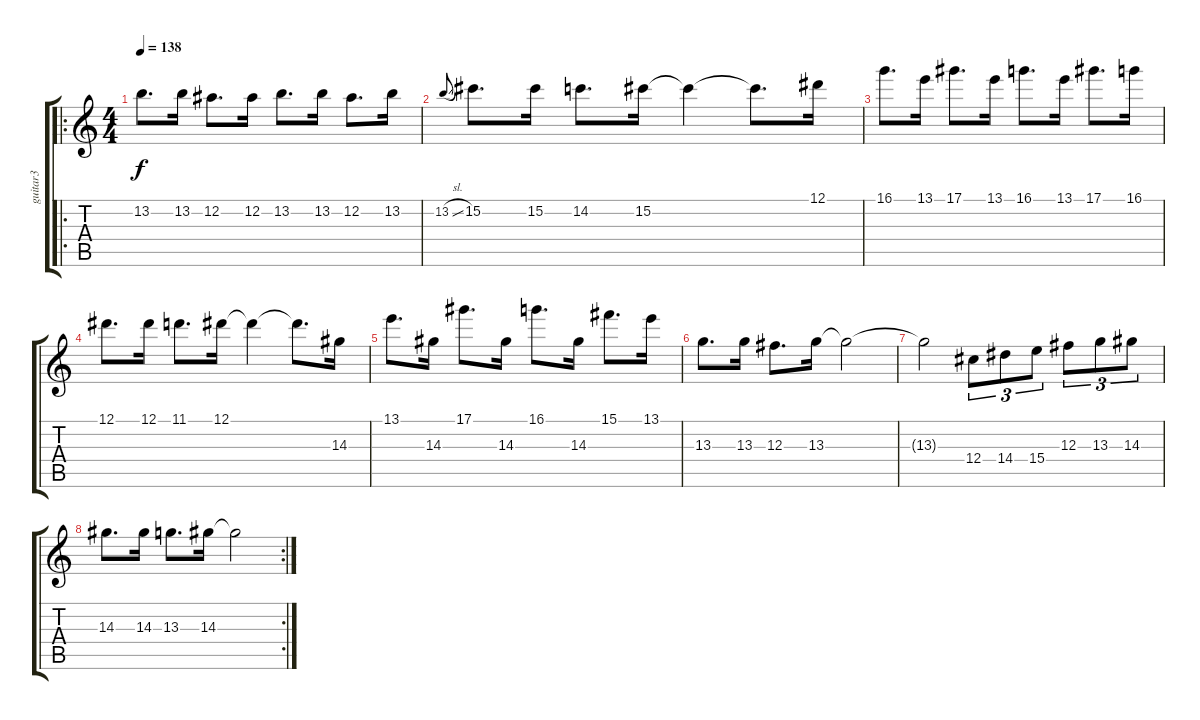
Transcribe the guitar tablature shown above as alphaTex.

\track ("guitar3" "guitar3") {instrument electricguitarclean}
\staff {score tabs}
\tuning (Eb4 Bb3 Gb3 Db3 Ab2 Eb2) {hide}
\ro
\ts (4 4)
\tempo 138
\clef g2
\ks c
13.2.8{d dy f} 13.2.16 12.2.8{d} 12.2.16 13.2.8{d} 13.2.16 12.2.8{d} 13.2.16 |
13.2{sl}.8{gr onbeat} 15.2.8{d} 15.2.16 14.2.8{d} 15.2.16 15.2{t}.4 15.2{t}.8{d} 12.1.16 |
16.1.8{d} 13.1.16 17.1.8{d} 13.1.16 16.1.8{d} 13.1.16 17.1.8{d} 16.1.16 |
12.1.8{d} 12.1.16 11.1.8{d} 12.1.16 12.1{t}.4 12.1{t}.8{d} 14.3.16 |
13.1.8{d} 14.3.16 17.1.8{d} 14.3.16 16.1.8{d} 14.3.16 15.1.8{d} 13.1.16 |
13.3.8{d} 13.3.16 12.3.8{d} 13.3.16 13.3{t}.2 |
13.3{t}.2 12.4.8{tu (3 2)} 14.4.8{tu (3 2)} 15.4.8{tu (3 2)} 12.3.8{tu (3 2)} 13.3.8{tu (3 2)} 14.3.8{tu (3 2)} |
\rc 2
14.3.8{d} 14.3.16 13.3.8{d} 14.3.16 14.3{t}.2
